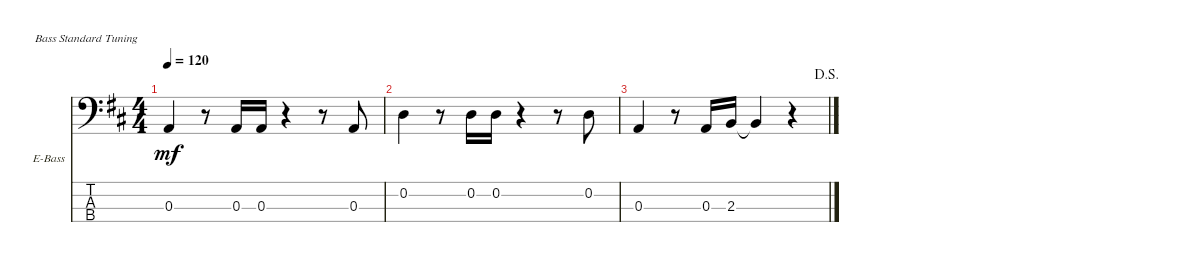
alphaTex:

\defaultSystemsLayout 4
\bracketExtendMode nobrackets
\firstSystemTrackNameOrientation horizontal
\otherSystemsTrackNameOrientation horizontal
\track ("Electric Bass" "E-Bass") {instrument electricbassfinger}
\staff {score tabs}
\tuning (G2 D2 A1 E1)
\ts (4 4)
\tempo 120
\clef f4
\ks bminor
0.3.4{dy mf} r.8 0.3.16 0.3.16 r.4 r.8 0.3.8 |
0.2.4 r.8 0.2.16 0.2.16 r.4 r.8 0.2.8 |
\jump dalsegno
0.3.4 r.8 0.3.16 2.3.16 2.3{t}.4 r.4
